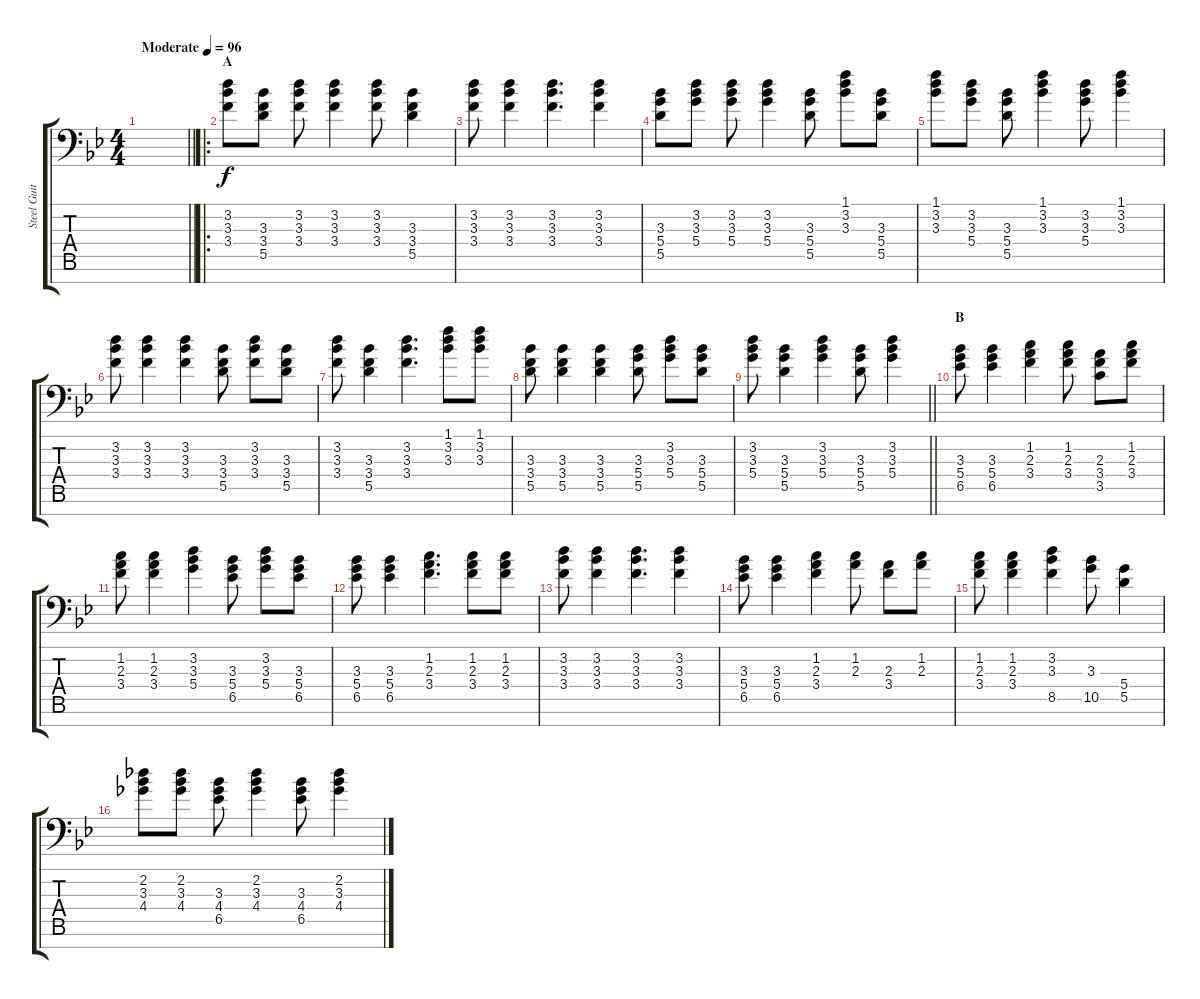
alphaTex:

\track ("Steel Guitar" "Steel Guit") {instrument acousticguitarsteel}
\staff {score tabs}
\tuning (E4 B3 G3 D3 A2 E2 C-1) {hide}
\ts (4 4)
\tempo (96 "Moderate")
\clef f4
\barLineRight lightlight
\ks bb
|
\ro
\section ("" "A")
(3.2 3.3 3.4).8 (3.3 3.4 5.5).8 (3.2 3.3 3.4).8 (3.2 3.3 3.4).4 (3.2 3.3 3.4).8 (3.3 3.4 5.5).4 |
(3.2 3.3 3.4).8 (3.2 3.3 3.4).4 (3.2 3.3 3.4).4{d} (3.2 3.3 3.4).4 |
(3.3 5.4 5.5).8 (3.2 3.3 5.4).8 (3.2 3.3 5.4).8 (3.2 3.3 5.4).4 (3.3 5.4 5.5).8 (1.1 3.2 3.3).8 (3.3 5.4 5.5).8 |
(1.1 3.2 3.3).8 (3.2 3.3 5.4).8 (3.3 5.4 5.5).8 (1.1 3.2 3.3).4 (3.2 3.3 5.4).8 (1.1 3.2 3.3).4 |
(3.2 3.3 3.4).8 (3.2 3.3 3.4).4 (3.2 3.3 3.4).4 (3.3 3.4 5.5).8 (3.2 3.3 3.4).8 (3.3 3.4 5.5).8 |
(3.2 3.3 3.4).8 (3.3 3.4 5.5).4 (3.2 3.3 3.4).4{d} (1.1 3.2 3.3).8 (1.1 3.2 3.3).8 |
(3.3 3.4 5.5).8 (3.3 3.4 5.5).4 (3.3 3.4 5.5).4 (3.3 5.4 5.5).8 (3.2 3.3 5.4).8 (3.3 5.4 5.5).8 |
\barLineRight lightlight
(3.2 3.3 5.4).8 (3.3 5.4 5.5).4 (3.2 3.3 5.4).4 (3.3 5.4 5.5).8 (3.2 3.3 5.4).4 |
\section ("" "B")
(3.3 5.4 6.5).8 (3.3 5.4 6.5).4 (1.2 2.3 3.4).4 (1.2 2.3 3.4).8 (2.3 3.4 3.5).8 (1.2 2.3 3.4).8 |
(1.2 2.3 3.4).8 (1.2 2.3 3.4).4 (3.2 3.3 5.4).4 (3.3 5.4 6.5).8 (3.2 3.3 5.4).8 (3.3 5.4 6.5).8 |
(3.3 5.4 6.5).8 (3.3 5.4 6.5).4 (1.2 2.3 3.4).4{d} (1.2 2.3 3.4).8 (1.2 2.3 3.4).8 |
(3.2 3.3 3.4).8 (3.2 3.3 3.4).4 (3.2 3.3 3.4).4{d} (3.2 3.3 3.4).4 |
(3.3 5.4 6.5).8 (3.3 5.4 6.5).4 (1.2 2.3 3.4).4 (1.2 2.3).8 (2.3 3.4).8 (1.2 2.3).8 |
(1.2 2.3 3.4).8 (1.2 2.3 3.4).4 (3.2 3.3 8.5).4 (3.3 10.5).8 (5.4 5.5).4 |
(2.2 3.3 4.4).8 (2.2 3.3 4.4).8 (3.3 4.4 6.5).8 (2.2 3.3 4.4).4 (3.3 4.4 6.5).8 (2.2 3.3 4.4).4
